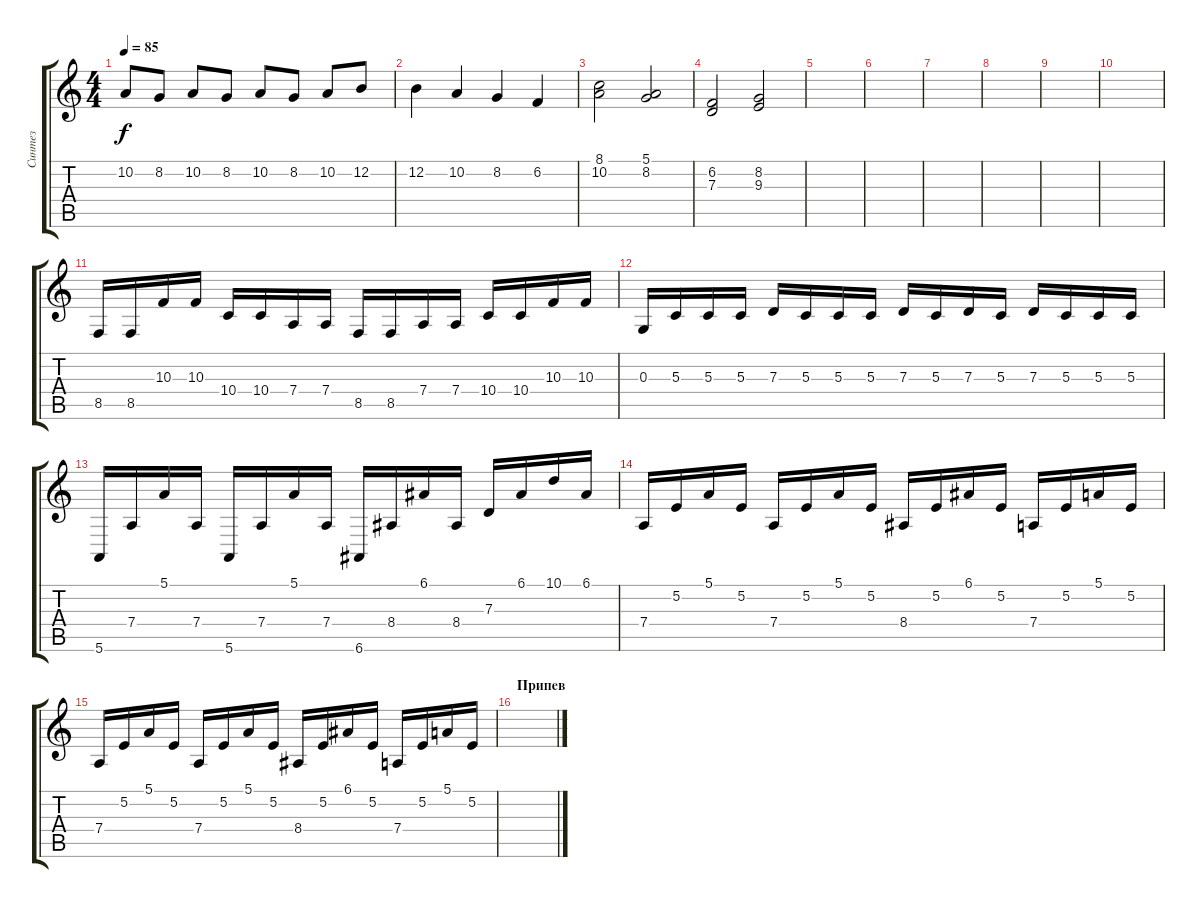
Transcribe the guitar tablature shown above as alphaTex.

\track ("Синтез" "Синтез") {instrument harpsichord}
\staff {score tabs}
\tuning (E4 B3 G3 D3 A2 E2) {hide}
\ts (4 4)
\tempo 85
\clef g2
\ks c
10.2.8{dy f} 8.2.8 10.2.8 8.2.8 10.2.8 8.2.8 10.2.8 12.2.8 |
12.2.4 10.2.4 8.2.4 6.2.4 |
(8.1 10.2).2 (5.1 8.2).2 |
(6.2 7.3).2 (8.2 9.3).2 |
|
|
|
|
|
|
8.5.16{volume 16 instrument electricgrandpiano} 8.5.16 10.3.16 10.3.16 10.4.16 10.4.16 7.4.16 7.4.16 8.5.16 8.5.16 7.4.16 7.4.16 10.4.16 10.4.16 10.3.16 10.3.16 |
0.3.16 5.3.16 5.3.16 5.3.16 7.3.16 5.3.16 5.3.16 5.3.16 7.3.16 5.3.16 7.3.16 5.3.16 7.3.16 5.3.16 5.3.16 5.3.16 |
5.6.16 7.4.16 5.1.16 7.4.16 5.6.16 7.4.16 5.1.16 7.4.16 6.6.16 8.4.16 6.1.16 8.4.16 7.3.16 6.1.16 10.1.16 6.1.16 |
7.4.16 5.2.16 5.1.16 5.2.16 7.4.16 5.2.16 5.1.16 5.2.16 8.4.16 5.2.16 6.1.16 5.2.16 7.4.16 5.2.16 5.1.16 5.2.16 |
7.4.16 5.2.16 5.1.16 5.2.16 7.4.16 5.2.16 5.1.16 5.2.16 8.4.16 5.2.16 6.1.16 5.2.16 7.4.16 5.2.16 5.1.16 5.2.16 |
\section ("" "Припев")
